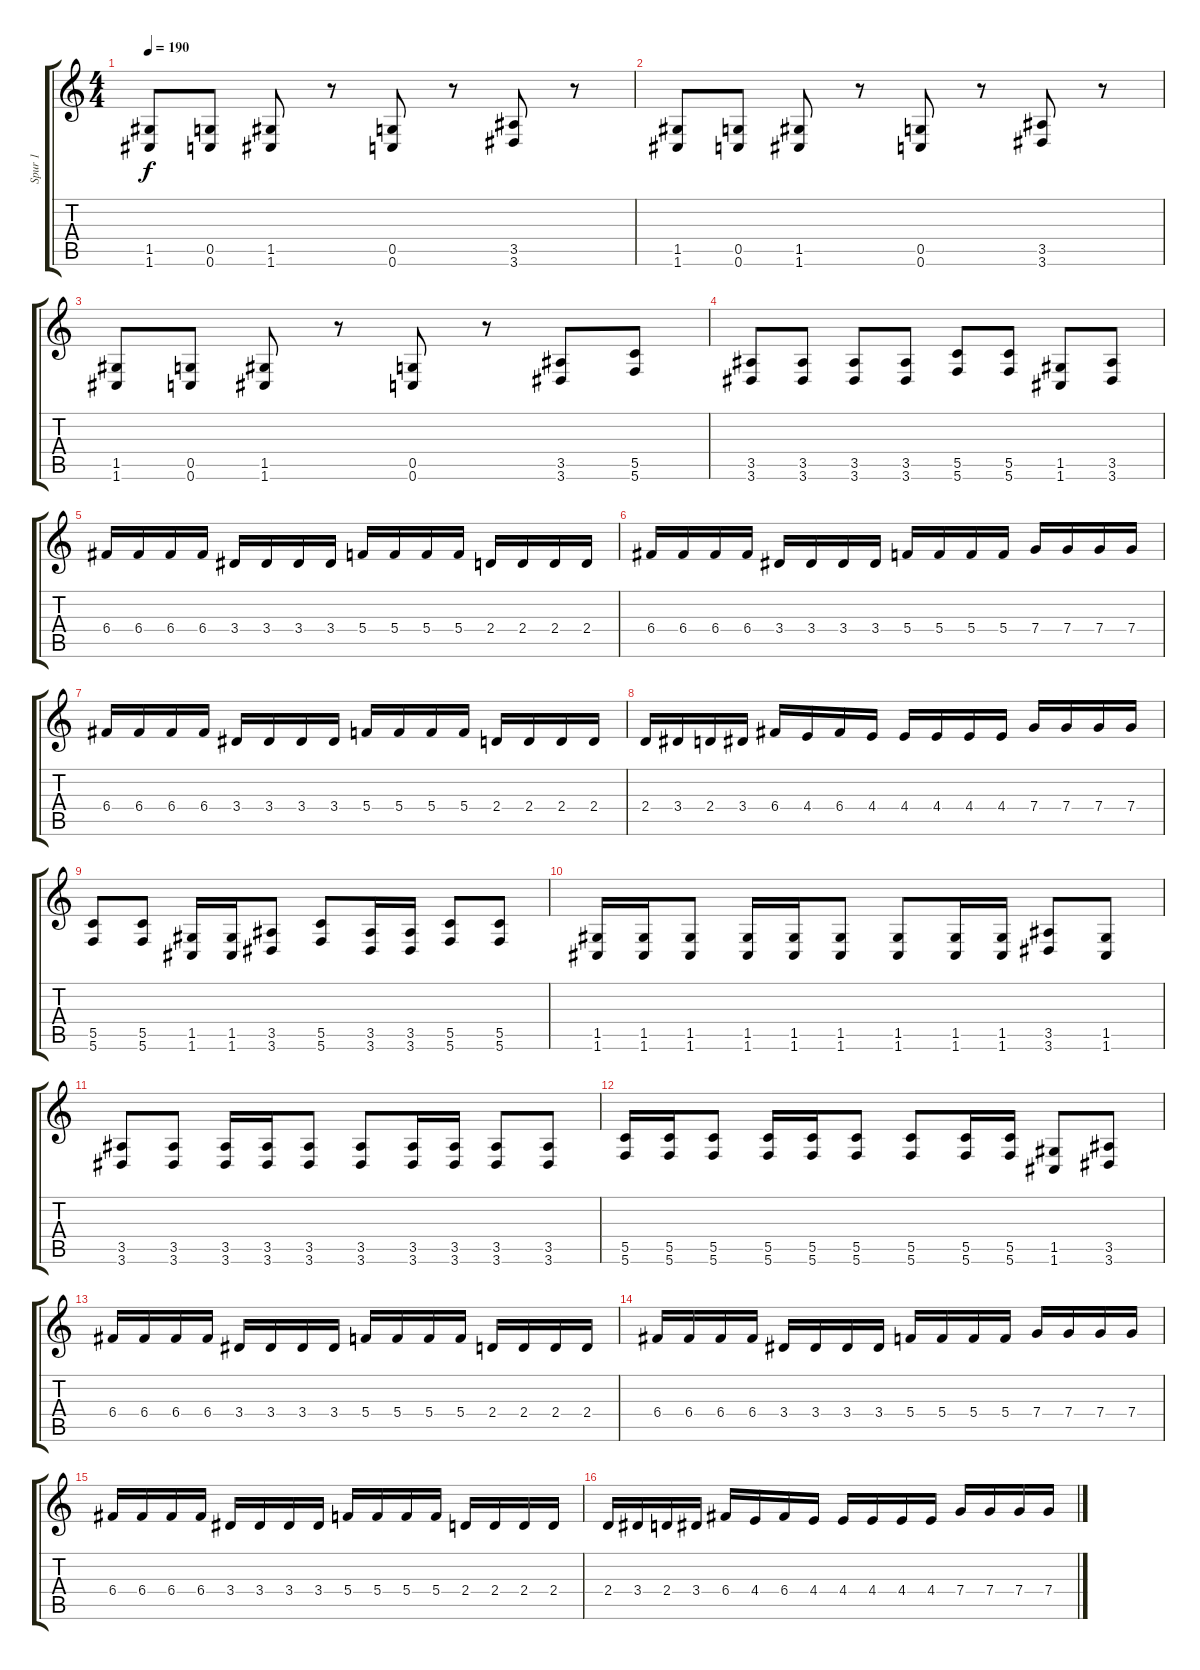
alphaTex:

\track ("Spur 1" "Spur 1") {instrument distortionguitar}
\staff {score tabs}
\tuning (D4 A3 F3 C3 G2 C2) {hide}
\ts (4 4)
\tempo 190
\clef g2
\ks c
(1.5 1.6).8{dy f} (0.5 0.6).8 (1.5 1.6).8 r.8 (0.5 0.6).8 r.8 (3.5 3.6).8 r.8 |
(1.5 1.6).8 (0.5 0.6).8 (1.5 1.6).8 r.8 (0.5 0.6).8 r.8 (3.5 3.6).8 r.8 |
(1.5 1.6).8 (0.5 0.6).8 (1.5 1.6).8 r.8 (0.5 0.6).8 r.8 (3.5 3.6).8 (5.5 5.6).8 |
(3.5 3.6).8 (3.5 3.6).8 (3.5 3.6).8 (3.5 3.6).8 (5.5 5.6).8 (5.5 5.6).8 (1.5 1.6).8 (3.5 3.6).8 |
6.4.16 6.4.16 6.4.16 6.4.16 3.4.16 3.4.16 3.4.16 3.4.16 5.4.16 5.4.16 5.4.16 5.4.16 2.4.16 2.4.16 2.4.16 2.4.16 |
6.4.16 6.4.16 6.4.16 6.4.16 3.4.16 3.4.16 3.4.16 3.4.16 5.4.16 5.4.16 5.4.16 5.4.16 7.4.16 7.4.16 7.4.16 7.4.16 |
6.4.16 6.4.16 6.4.16 6.4.16 3.4.16 3.4.16 3.4.16 3.4.16 5.4.16 5.4.16 5.4.16 5.4.16 2.4.16 2.4.16 2.4.16 2.4.16 |
2.4.16 3.4.16 2.4.16 3.4.16 6.4.16 4.4.16 6.4.16 4.4.16 4.4.16 4.4.16 4.4.16 4.4.16 7.4.16 7.4.16 7.4.16 7.4.16 |
(5.5 5.6).8 (5.5 5.6).8 (1.5 1.6).16 (1.5 1.6).16 (3.5 3.6).8 (5.5 5.6).8 (3.5 3.6).16 (3.5 3.6).16 (5.5 5.6).8 (5.5 5.6).8 |
(1.5 1.6).16 (1.5 1.6).16 (1.5 1.6).8 (1.5 1.6).16 (1.5 1.6).16 (1.5 1.6).8 (1.5 1.6).8 (1.5 1.6).16 (1.5 1.6).16 (3.5 3.6).8 (1.5 1.6).8 |
(3.5 3.6).8 (3.5 3.6).8 (3.5 3.6).16 (3.5 3.6).16 (3.5 3.6).8 (3.5 3.6).8 (3.5 3.6).16 (3.5 3.6).16 (3.5 3.6).8 (3.5 3.6).8 |
(5.5 5.6).16 (5.5 5.6).16 (5.5 5.6).8 (5.5 5.6).16 (5.5 5.6).16 (5.5 5.6).8 (5.5 5.6).8 (5.5 5.6).16 (5.5 5.6).16 (1.5 1.6).8 (3.5 3.6).8 |
6.4.16 6.4.16 6.4.16 6.4.16 3.4.16 3.4.16 3.4.16 3.4.16 5.4.16 5.4.16 5.4.16 5.4.16 2.4.16 2.4.16 2.4.16 2.4.16 |
6.4.16 6.4.16 6.4.16 6.4.16 3.4.16 3.4.16 3.4.16 3.4.16 5.4.16 5.4.16 5.4.16 5.4.16 7.4.16 7.4.16 7.4.16 7.4.16 |
6.4.16 6.4.16 6.4.16 6.4.16 3.4.16 3.4.16 3.4.16 3.4.16 5.4.16 5.4.16 5.4.16 5.4.16 2.4.16 2.4.16 2.4.16 2.4.16 |
2.4.16 3.4.16 2.4.16 3.4.16 6.4.16 4.4.16 6.4.16 4.4.16 4.4.16 4.4.16 4.4.16 4.4.16 7.4.16 7.4.16 7.4.16 7.4.16
